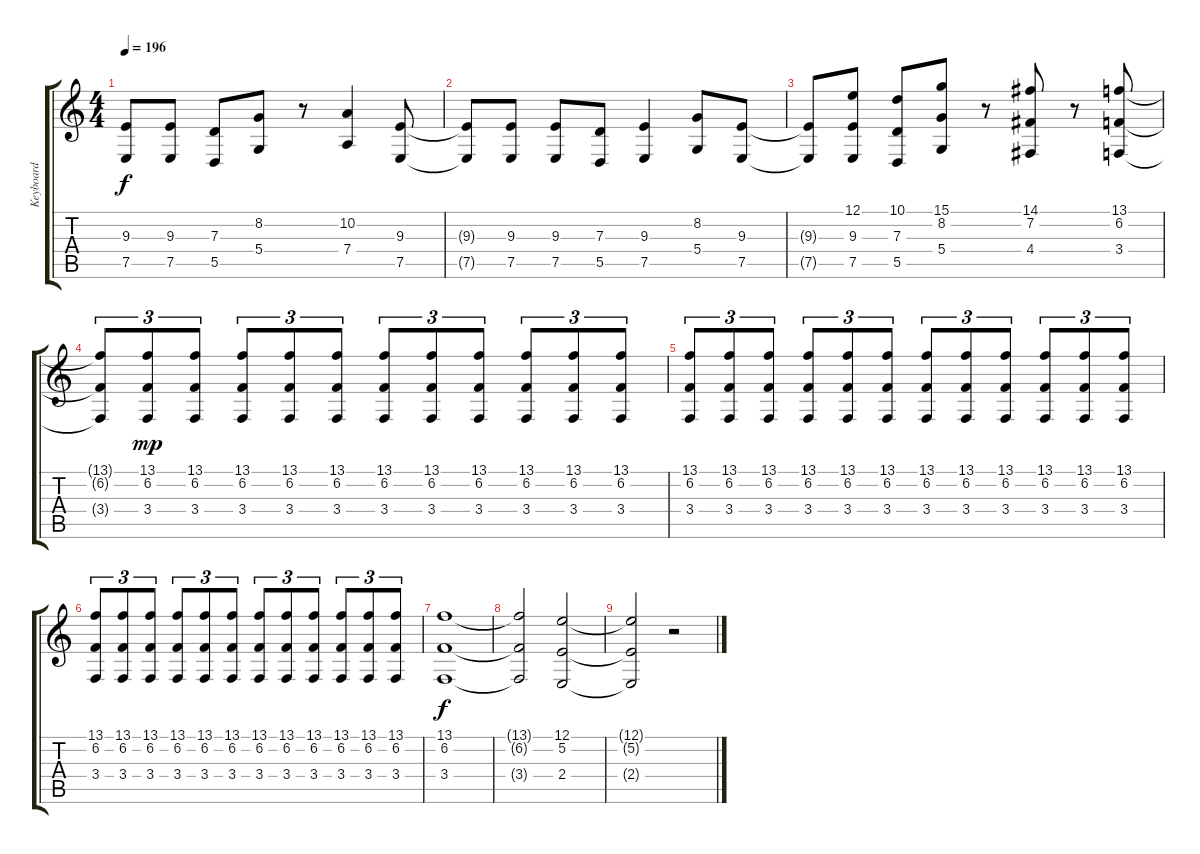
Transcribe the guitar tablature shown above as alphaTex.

\track ("Keyboard" "Keyboard") {instrument acousticgrandpiano}
\staff {score tabs}
\tuning (E4 B3 G3 D3 A2 E2) {hide}
\ts (4 4)
\tempo 196
\clef g2
\ks c
(9.3{t} 7.5{t}).8{dy f} (9.3 7.5).8 (7.3 5.5).8 (8.2 5.4).8 r.8 (10.2 7.4).4 (9.3 7.5).8 |
(9.3{t} 7.5{t}).8 (9.3 7.5).8 (9.3 7.5).8 (7.3 5.5).8 (9.3 7.5).4 (8.2 5.4).8 (9.3 7.5).8 |
(9.3{t} 7.5{t}).8 (12.1 9.3 7.5).8 (10.1 7.3 5.5).8 (15.1 8.2 5.4).8 r.8 (14.1 7.2 4.4).8 r.8 (13.1 6.2 3.4).8 |
(13.1{t} 6.2{t} 3.4{t}).8{tu (3 2)} (13.1 6.2 3.4).8{tu (3 2) dy mp} (13.1 6.2 3.4).8{tu (3 2)} (13.1 6.2 3.4).8{tu (3 2)} (13.1 6.2 3.4).8{tu (3 2)} (13.1 6.2 3.4).8{tu (3 2)} (13.1 6.2 3.4).8{tu (3 2)} (13.1 6.2 3.4).8{tu (3 2)} (13.1 6.2 3.4).8{tu (3 2)} (13.1 6.2 3.4).8{tu (3 2)} (13.1 6.2 3.4).8{tu (3 2)} (13.1 6.2 3.4).8{tu (3 2)} |
(13.1 6.2 3.4).8{tu (3 2)} (13.1 6.2 3.4).8{tu (3 2)} (13.1 6.2 3.4).8{tu (3 2)} (13.1 6.2 3.4).8{tu (3 2)} (13.1 6.2 3.4).8{tu (3 2)} (13.1 6.2 3.4).8{tu (3 2)} (13.1 6.2 3.4).8{tu (3 2)} (13.1 6.2 3.4).8{tu (3 2)} (13.1 6.2 3.4).8{tu (3 2)} (13.1 6.2 3.4).8{tu (3 2)} (13.1 6.2 3.4).8{tu (3 2)} (13.1 6.2 3.4).8{tu (3 2)} |
(13.1 6.2 3.4).8{tu (3 2)} (13.1 6.2 3.4).8{tu (3 2)} (13.1 6.2 3.4).8{tu (3 2)} (13.1 6.2 3.4).8{tu (3 2)} (13.1 6.2 3.4).8{tu (3 2)} (13.1 6.2 3.4).8{tu (3 2)} (13.1 6.2 3.4).8{tu (3 2)} (13.1 6.2 3.4).8{tu (3 2)} (13.1 6.2 3.4).8{tu (3 2)} (13.1 6.2 3.4).8{tu (3 2)} (13.1 6.2 3.4).8{tu (3 2)} (13.1 6.2 3.4).8{tu (3 2)} |
(13.1 6.2 3.4).1{dy f} |
(13.1{t} 6.2{t} 3.4{t}).2 (12.1 5.2 2.4).2 |
(12.1{t} 5.2{t} 2.4{t}).2 r.2
